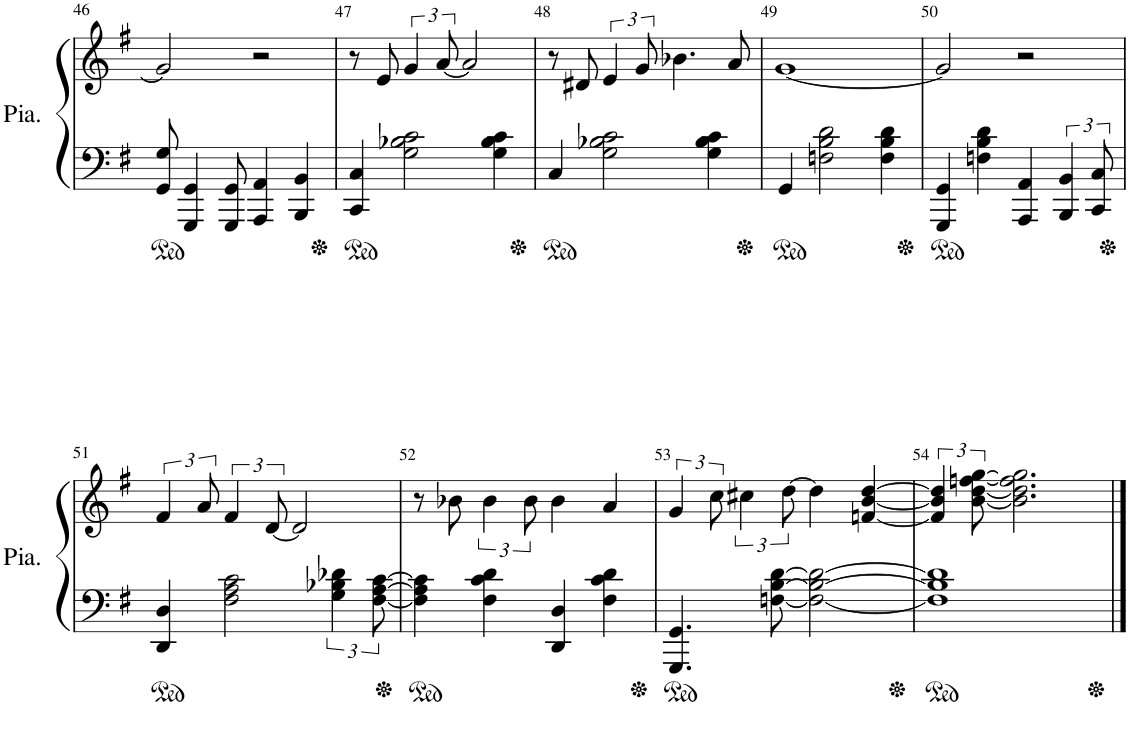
**kern	**kern
*part1	*part1
*staff2	*staff1
*I"Piano	*
*I'Pia.	*
!!LO:PB:g=z
*clefF4	*clefG2
*k[f#]	*k[f#]
*M4/4	*M4/4
=46	=46
8GG/ 8G/	2g/]
4GGG/ 4GG/	.
8GGG/ 8GG/	.
4AAA/ 4AA/	2r
4BBB/ 4BB/	.
=47	=47
4CC/ 4C/	8r
.	8e/
2G\ 2B-X\ 2c\	6g/
.	[12a/
.	2a/]
4G\ 4B-\ 4c\	.
=48	=48
4C/	8r
.	8d#X/
2G\ 2B-X\ 2c\	6e/
.	12g/
.	4.b-X\
4G\ 4B-\ 4c\	.
.	8a/
=49	=49
4GG/	[1g
2Fn\ 2B\ 2d\	.
4F\ 4B\ 4d\	.
=50	=50
4GGG/ 4GG/	2g/]
4Fn\ 4B\ 4d\	.
4AAA/ 4AA/	2r
6BBB/ 6BB/	.
12CC/ 12C/	.
!!LO:LB:g=z
=51	=51
4DD/ 4D/	6f#/
.	12a/
2F#\ 2A\ 2c\	6f#/
.	[12d/
.	2d/]
6G\ 6B-X\ 6d-X\	.
[12F#\ [12A\ [12c\	.
=52	=52
4F#\] 4A\] 4c\]	8r
.	8b-X\
4F#\ 4c\ 4d\	6b-\
.	12b-\
4DD/ 4D/	4b-\
4F#\ 4c\ 4d\	4a/
=53	=53
4.GGG/ 4.GG/	6g/
.	12cc\
.	6cc#X\
[8Fn\ [8B\ [8d\	.
.	[12dd\
2F\_ 2B\_ 2d\_	4dd\]
.	[4fn/ [4b/ [4dd/
=54	=54
1F] 1B] 1d]	6f/] 6b/] 6dd/]
.	[12b\ [12dd\ [12ffn\ [12gg\
.	2.b\] 2.dd\] 2.ff\] 2.gg\]
==	==
*-	*-
